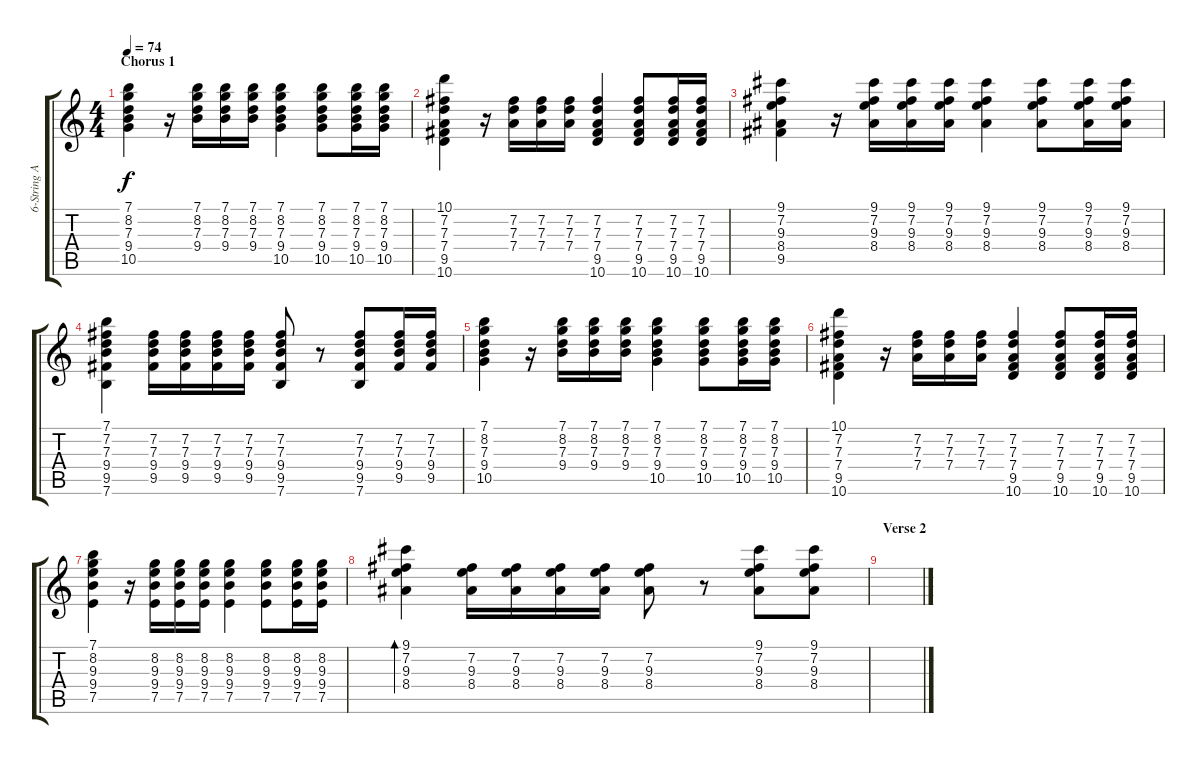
\track ("6-String Acoustic" "6-String A") {instrument acousticguitarnylon}
\staff {score tabs}
\tuning (E4 B3 G3 D3 A2 E2) {hide}
\ts (4 4)
\section ("" "Chorus 1")
\tempo 74
\clef g2
\ks c
(7.1 8.2 7.3 9.4 10.5).4{dy f volume 12} r.16 (7.1 8.2 7.3 9.4).16 (7.1 8.2 7.3 9.4).16 (7.1 8.2 7.3 9.4).16 (7.1 8.2 7.3 9.4 10.5).4 (7.1 8.2 7.3 9.4 10.5).8 (7.1 8.2 7.3 9.4 10.5).16 (7.1 8.2 7.3 9.4 10.5).16 |
(10.1 7.2 7.3 7.4 9.5 10.6).4 r.16 (7.2 7.3 7.4).16 (7.2 7.3 7.4).16 (7.2 7.3 7.4).16 (7.2 7.3 7.4 9.5 10.6).4 (7.2 7.3 7.4 9.5 10.6).8 (7.2 7.3 7.4 9.5 10.6).16 (7.2 7.3 7.4 9.5 10.6).16 |
(9.1 7.2 9.3 8.4 9.5).4 r.16 (9.1 7.2 9.3 8.4).16 (9.1 7.2 9.3 8.4).16 (9.1 7.2 9.3 8.4).16 (9.1 7.2 9.3 8.4).4 (9.1 7.2 9.3 8.4).8 (9.1 7.2 9.3 8.4).16 (9.1 7.2 9.3 8.4).16 |
(7.1 7.2 7.3 9.4 9.5 7.6).4 (7.2 7.3 9.4 9.5).16 (7.2 7.3 9.4 9.5).16 (7.2 7.3 9.4 9.5).16 (7.2 7.3 9.4 9.5).16 (7.2 7.3 9.4 9.5 7.6).8 r.8 (7.2 7.3 9.4 9.5 7.6).8 (7.2 7.3 9.4 9.5).16 (7.2 7.3 9.4 9.5).16 |
(7.1 8.2 7.3 9.4 10.5).4 r.16 (7.1 8.2 7.3 9.4).16 (7.1 8.2 7.3 9.4).16 (7.1 8.2 7.3 9.4).16 (7.1 8.2 7.3 9.4 10.5).4 (7.1 8.2 7.3 9.4 10.5).8 (7.1 8.2 7.3 9.4 10.5).16 (7.1 8.2 7.3 9.4 10.5).16 |
(10.1 7.2 7.3 7.4 9.5 10.6).4 r.16 (7.2 7.3 7.4).16 (7.2 7.3 7.4).16 (7.2 7.3 7.4).16 (7.2 7.3 7.4 9.5 10.6).4 (7.2 7.3 7.4 9.5 10.6).8 (7.2 7.3 7.4 9.5 10.6).16 (7.2 7.3 7.4 9.5 10.6).16 |
(7.1 8.2 9.3 9.4 7.5).4 r.16 (8.2 9.3 9.4 7.5).16 (8.2 9.3 9.4 7.5).16 (8.2 9.3 9.4 7.5).16 (8.2 9.3 9.4 7.5).4 (8.2 9.3 9.4 7.5).8 (8.2 9.3 9.4 7.5).16 (8.2 9.3 9.4 7.5).16 |
(9.1 7.2 9.3 8.4).4{bd 240} (7.2 9.3 8.4).16 (7.2 9.3 8.4).16 (7.2 9.3 8.4).16 (7.2 9.3 8.4).16 (7.2 9.3 8.4).8 r.8 (9.1 7.2 9.3 8.4).8 (9.1 7.2 9.3 8.4).8 |
\section ("" "Verse 2")
